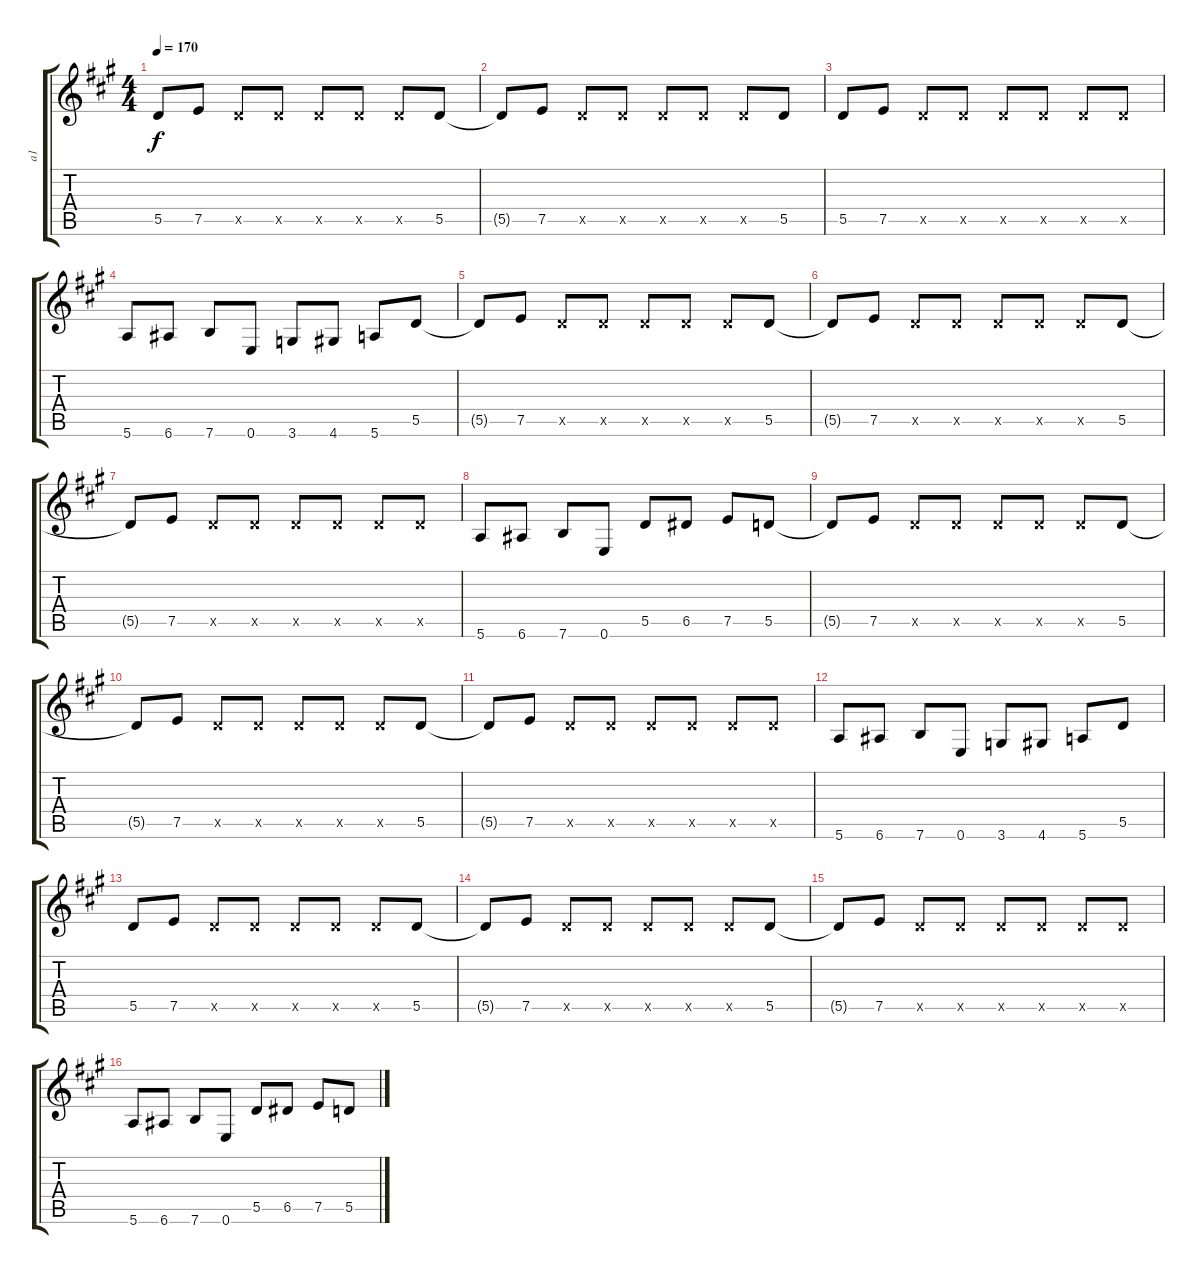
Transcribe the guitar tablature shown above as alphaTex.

\track ("a1" "a1") {instrument acousticguitarsteel}
\staff {score tabs}
\tuning (E4 B3 G3 D3 A2 E2) {hide}
\ts (4 4)
\tempo 170
\clef g2
\ks a
5.5{t}.8{dy f} 7.5.8 5.5{x}.8 5.5{x}.8 5.5{x}.8 5.5{x}.8 5.5{x}.8 5.5.8 |
5.5{t}.8 7.5.8 5.5{x}.8 5.5{x}.8 5.5{x}.8 5.5{x}.8 5.5{x}.8 5.5.8 |
5.5.8 7.5.8 5.5{x}.8 5.5{x}.8 5.5{x}.8 5.5{x}.8 5.5{x}.8 5.5{x}.8 |
5.6.8 6.6.8 7.6.8 0.6.8 3.6.8 4.6.8 5.6.8 5.5.8 |
5.5{t}.8 7.5.8 5.5{x}.8 5.5{x}.8 5.5{x}.8 5.5{x}.8 5.5{x}.8 5.5.8 |
5.5{t}.8 7.5.8 5.5{x}.8 5.5{x}.8 5.5{x}.8 5.5{x}.8 5.5{x}.8 5.5.8 |
5.5{t}.8 7.5.8 5.5{x}.8 5.5{x}.8 5.5{x}.8 5.5{x}.8 5.5{x}.8 5.5{x}.8 |
5.6.8 6.6.8 7.6.8 0.6.8 5.5.8 6.5.8 7.5.8 5.5.8 |
5.5{t}.8 7.5.8 5.5{x}.8 5.5{x}.8 5.5{x}.8 5.5{x}.8 5.5{x}.8 5.5.8 |
5.5{t}.8 7.5.8 5.5{x}.8 5.5{x}.8 5.5{x}.8 5.5{x}.8 5.5{x}.8 5.5.8 |
5.5{t}.8 7.5.8 5.5{x}.8 5.5{x}.8 5.5{x}.8 5.5{x}.8 5.5{x}.8 5.5{x}.8 |
5.6.8 6.6.8 7.6.8 0.6.8 3.6.8 4.6.8 5.6.8 5.5.8 |
5.5.8 7.5.8 5.5{x}.8 5.5{x}.8 5.5{x}.8 5.5{x}.8 5.5{x}.8 5.5.8 |
5.5{t}.8 7.5.8 5.5{x}.8 5.5{x}.8 5.5{x}.8 5.5{x}.8 5.5{x}.8 5.5.8 |
5.5{t}.8 7.5.8 5.5{x}.8 5.5{x}.8 5.5{x}.8 5.5{x}.8 5.5{x}.8 5.5{x}.8 |
5.6.8 6.6.8 7.6.8 0.6.8 5.5.8 6.5.8 7.5.8 5.5.8
